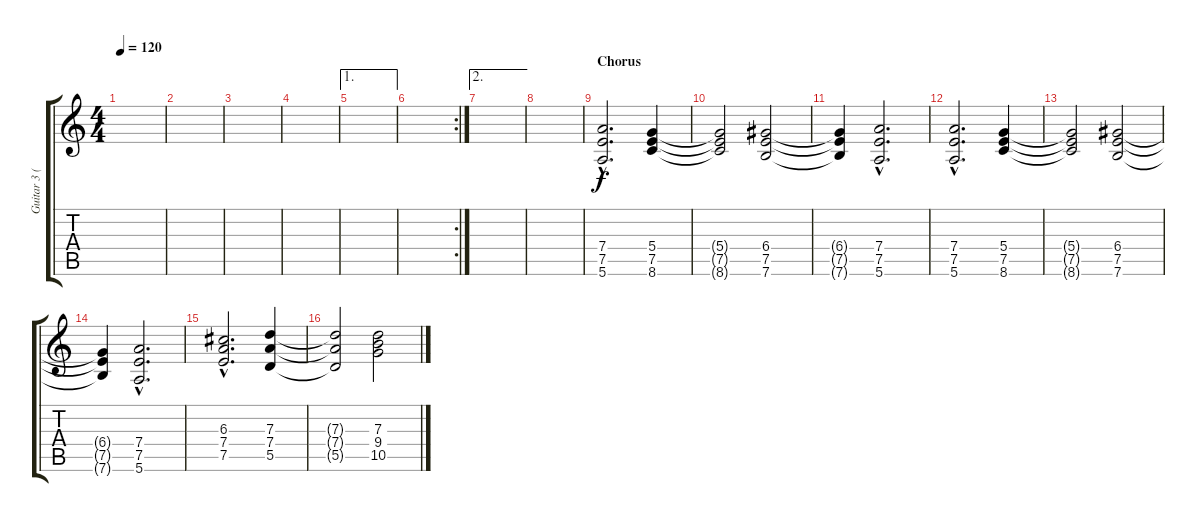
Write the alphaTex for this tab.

\track ("Guitar 3 (Distortion)" "Guitar 3 (") {instrument distortionguitar}
\staff {score tabs}
\tuning (E4 B3 G3 D3 A2 E2) {hide}
\ts (4 4)
\tempo 120
\clef g2
\ks c
|
|
|
|
\ae 1
|
\rc 2
|
\ae 2
|
|
\section ("" "Chorus")
(7.4{hac} 7.5{hac} 5.6{hac}).2{d} (5.4 7.5 8.6).4 |
(5.4{t} 7.5{t} 8.6{t}).2 (6.4 7.5 7.6).2 |
(6.4{t} 7.5{t} 7.6{t}).4 (7.4{hac} 7.5{hac} 5.6{hac}).2{d} |
(7.4{hac} 7.5{hac} 5.6{hac}).2{d} (5.4 7.5 8.6).4 |
(5.4{t} 7.5{t} 8.6{t}).2 (6.4 7.5 7.6).2 |
(6.4{t} 7.5{t} 7.6{t}).4 (7.4{hac} 7.5{hac} 5.6{hac}).2{d} |
(6.3{hac} 7.4{hac} 7.5{hac}).2{d} (7.3 7.4 5.5).4 |
(7.3{t} 7.4{t} 5.5{t}).2 (7.3 9.4 10.5).2
